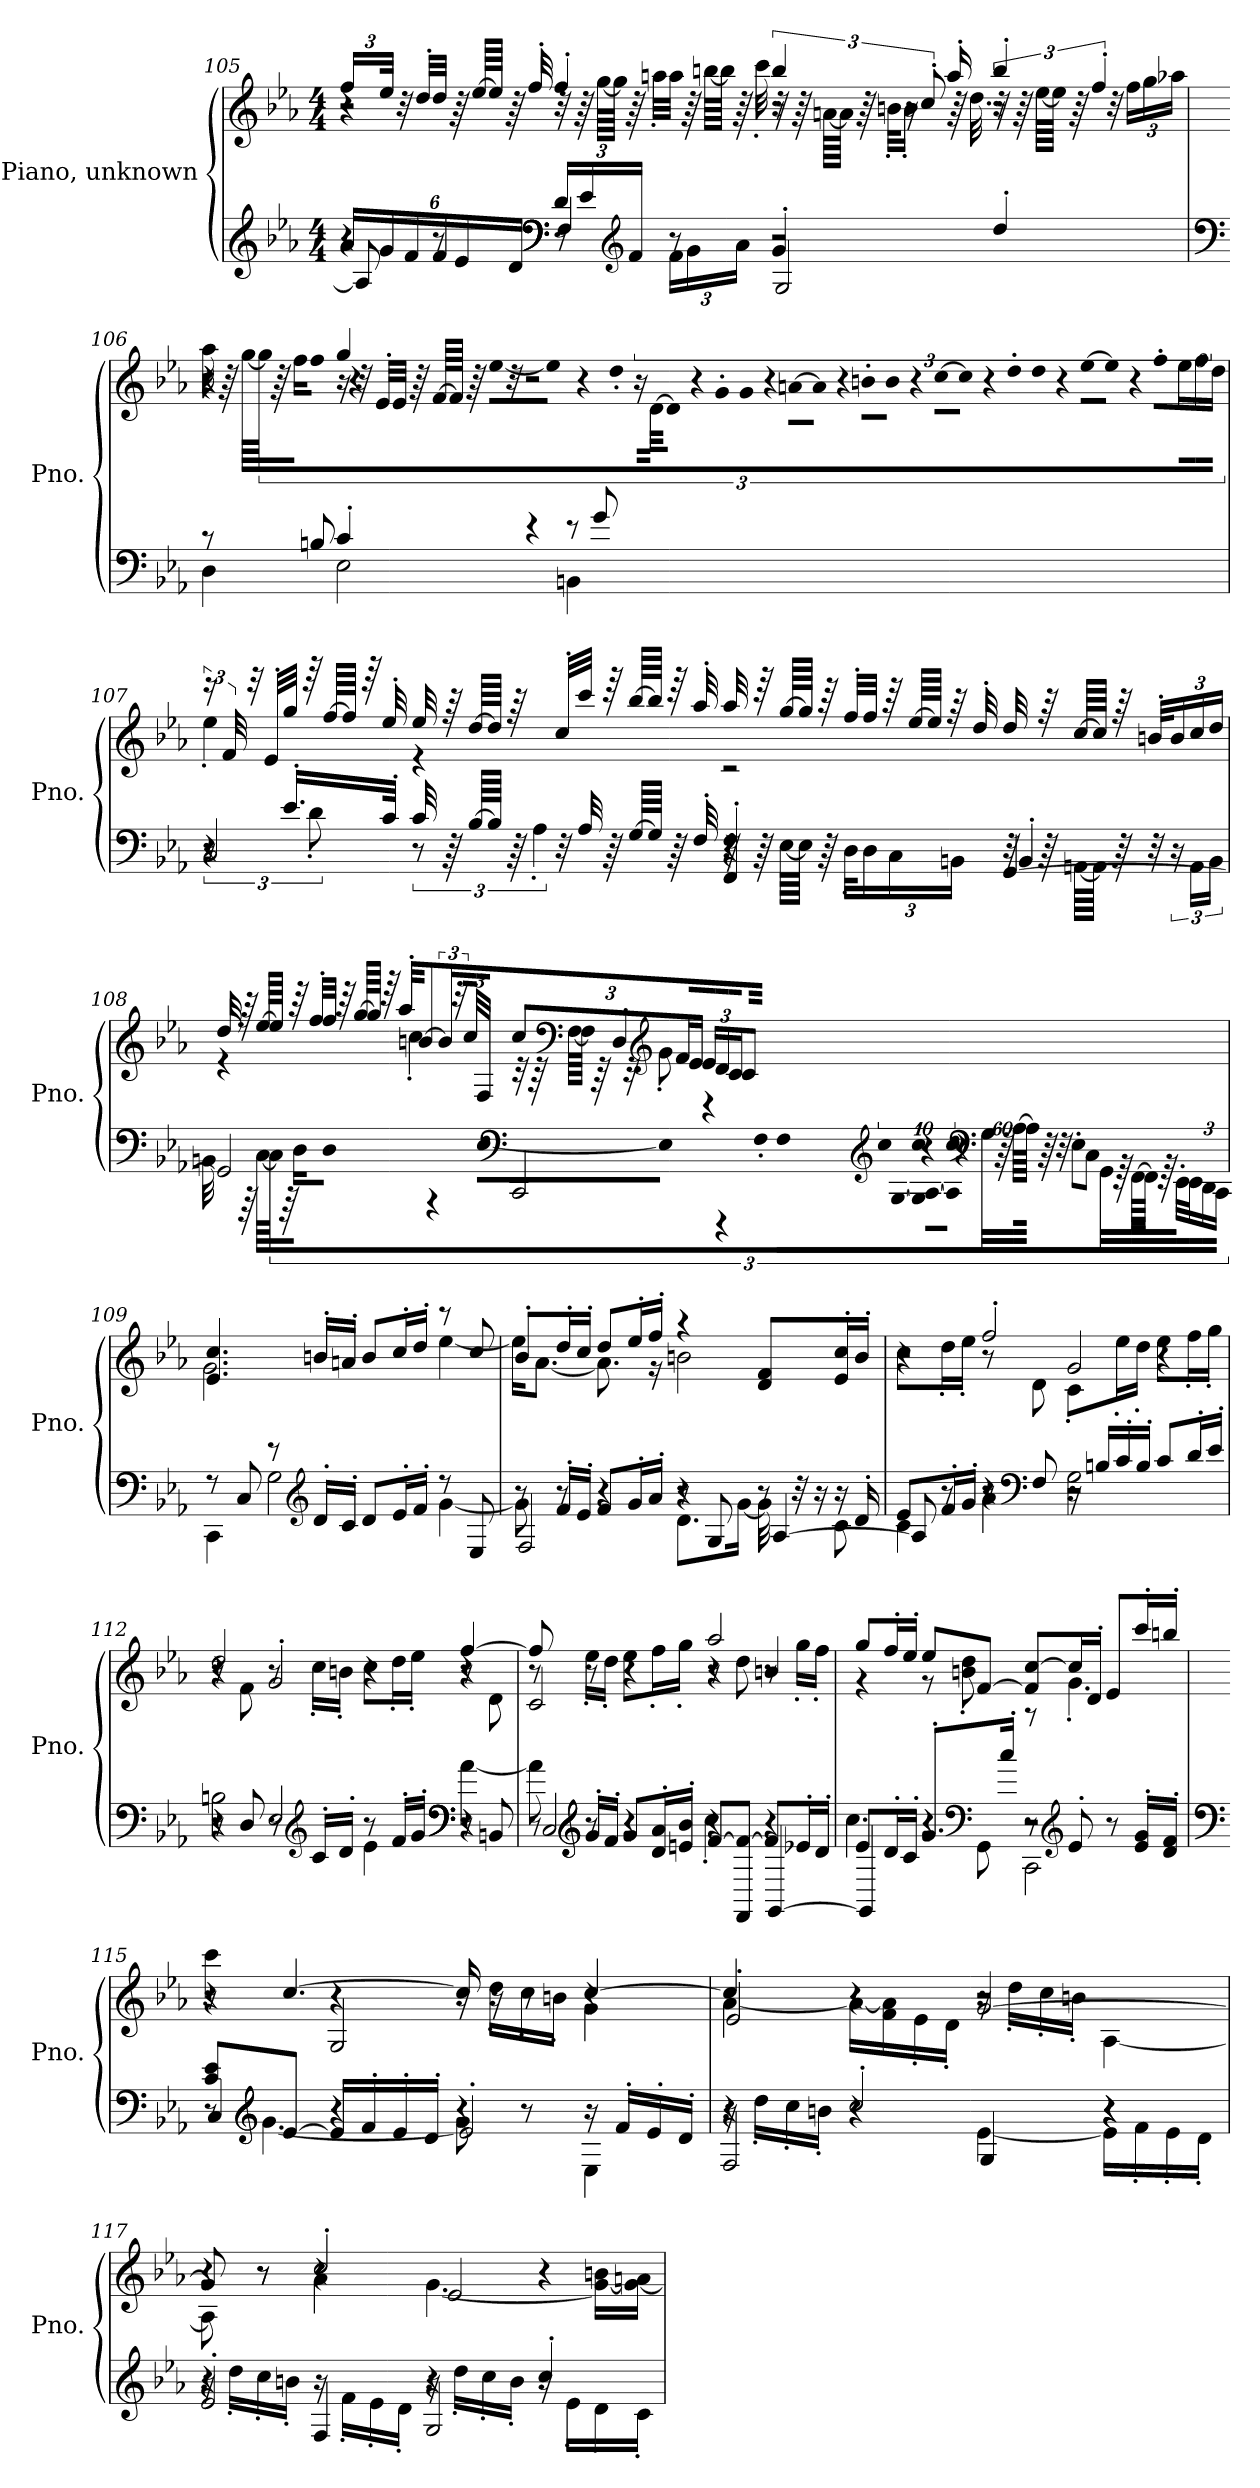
**kern	**kern
*part1	*part1
*staff2	*staff1
*I"Piano, unknown	*
*I'Pno.	*
!!LO:PB:g=z
*clefG2	*clefG2
*k[b-e-a-]	*k[b-e-a-]
*M4/4	*M4/4
=105	=105
*	*^
*	*	*^
*Xbrackettup	*	*	*Xbrackettup
*^	*	*	*
*	*^	*	*	*
24a-/LL	4r	8A-/]	2r	4r	24ff/LL
24g/	.	.	.	.	48ee-/JJk
.	.	.	.	.	32r
24f/	.	.	.	.	.
.	.	.	.	.	32dd'/LLL
24f/	.	8r	.	.	32dd/JJJ
.	.	.	.	.	64r
24e-/	.	.	.	.	.
.	.	.	.	.	[64ee-/LLLL
.	.	.	.	.	64ee-/JJJJ]
.	.	.	.	.	64r
24d/JJ	.	.	.	.	.
.	.	.	.	.	32ff'/
*clefF4	*	*	*	*	*
24d/LL	8r	4F/	.	32r	4ff'/
.	.	.	.	64r	.
24e-/	.	.	.	.	.
.	.	.	.	[64gg\LLLL	.
.	.	.	.	64gg\JJJJ]	.
.	.	.	.	64r	.
*clefG2	*	*	*	*	*
24f/JJ	.	.	.	.	.
.	.	.	.	32aan'\LLL	.
8r	24f\LL	.	.	32aa\JJJ	.
.	.	.	.	64r	.
.	24g\	.	.	.	.
.	.	.	.	[64bbn\LLLL	.
.	.	.	.	64bb\JJJJ]	.
.	.	.	.	64r	.
.	24a-\JJ	.	.	.	.
.	.	.	.	32ccc'\	.
*	*	*	*	*	*brackettup
4g'/	2r	2G/	8r	32r	6bb/
.	.	.	.	64r	.
.	.	.	.	[64an\LLLL	.
.	.	.	.	64a\JJJJ]	.
.	.	.	.	64r	.
.	.	.	.	32bn'\KLL	.
.	.	.	16r	16b'\JJ	.
.	.	.	.	.	12cc'/
.	.	.	16aa'/	64r	.
.	.	.	.	32.dd\	.
4dd'/	.	.	4bb'/	32r	12r
.	.	.	.	64r	.
.	.	.	.	[64ee-\LLLL	.
.	.	.	.	64ee-\JJJJ]	.
.	.	.	.	64r	.
.	.	.	.	.	6ff'/
.	.	.	.	32r	.
*	*	*	*	*Xbrackettup	*
.	.	.	.	24ff\LL	.
.	.	.	.	24gg\	.
.	.	.	.	24aa-X\JJ	.
*v	*v	*v	*	*	*
!!LO:LB:g=z	!!	!!
=106	=106	=106	=106
*clefF4	*	*	*
*^	*	*	*
8r	4D\	4r	32aa-\	4r
.	.	.	64r	.
.	.	.	[64gg\LLLL	.
*	*	*	*brackettup	*
.	.	.	96gg\JJJJ]	.
.	.	.	96r	.
.	.	.	24ff\LL	.
8Bn/	.	.	32ff\JJk	.
.	.	.	64r	.
.	.	.	[64ee-\LLLL	.
.	.	.	64ee-\JJJJ]	.
.	.	.	64r	.
.	.	.	32dd'\	.
4c'/	2E-\	4gg/	24r	16r
.	.	.	[48d\KKL	.
.	.	.	8d\J]	32r
.	.	.	.	32e-'/LLL
.	.	.	.	32e-/JJJ
.	.	.	.	64r
.	.	.	.	[64f/LLLL
.	.	.	32r	64f/JJJJ]
.	.	.	.	64r
.	.	.	32g'\	32r
4r	.	2r	32g\	2r
.	.	.	64r	.
.	.	.	[64an\LLLL	.
.	.	.	64a\JJJJ]	.
.	.	.	64r	.
.	.	.	32bn'\LLL	.
.	.	.	32b\JJJ	.
.	.	.	64r	.
.	.	.	[64cc\LLLL	.
.	.	.	64cc\JJJJ]	.
.	.	.	64r	.
.	.	.	32dd'\	.
8r	4BBn\	.	32dd\	.
.	.	.	64r	.
.	.	.	[64ee-\LLLL	.
.	.	.	64ee-\JJJJ]	.
.	.	.	64r	.
.	.	.	32ff'\KLL	.
*	*	*	*Xbrackettup	*
8g/	.	.	24ee-\	.
.	.	.	24ff\	.
.	.	.	24dd\JJ	.
*	*	*v	*v	*v
!!LO:LB:g=z
=107	=107	=107
*	*brackettup	*brackettup
*	*^	*^
8r	6r	2C/	24r	4ee-'\
.	.	.	48f/	.
.	.	.	32r	.
.	.	.	32e-'/LLL	.
16.e-'/LL	.	.	32gg/JJJ	.
.	.	.	64r	.
.	12d'\	.	.	.
.	.	.	[64ff/LLLL	.
.	.	.	64ff/JJJJ]	.
.	.	.	64r	.
32c'/JJk	.	.	32ee-'/	.
32c/	12r	.	32ee-/	4r
64r	.	.	64r	.
[64B-/LLLL	.	.	[64dd/LLLL	.
64B-/JJJJ]	.	.	64dd/JJJJ]	.
64r	.	.	64r	.
.	6A-'\	.	.	.
32r	.	.	32cc'/LLL	.
32A-/	.	.	32ccc/JJJ	.
64r	.	.	64r	.
[64G/LLLL	.	.	[64bb-/LLLL	.
64G/JJJJ]	.	.	64bb-/JJJJ]	.
64r	.	.	64r	.
32F'/	.	.	32aa-'/	.
4FF/' 4F/'	32r	4r	32aa-/	2r
.	64r	.	64r	.
.	[64E-\LLLL	.	[64gg/LLLL	.
.	64E-\JJJJ]	.	64gg/JJJJ]	.
.	64r	.	64r	.
.	32D'\KLL	.	32ff'/LLL	.
*	*Xbrackettup	*	*	*
.	24D\	.	32ff/JJJ	.
.	.	.	64r	.
.	24C\	.	.	.
.	.	.	[64ee-/LLLL	.
.	.	.	64ee-/JJJJ]	.
.	.	.	64r	.
.	24BBn\JJ	.	.	.
.	.	.	32dd'/	.
[4GG/	32r	4BB'/	32dd/	.
.	64r	.	64r	.
.	[64AAn\LLLL	.	[64cc/LLLL	.
.	64AA\JJJJ]	.	64cc/JJJJ]	.
.	64r	.	64r	.
.	32r	.	32bn'/KLL	.
*	*brackettup	*	*Xbrackettup	*
.	24r	.	24b/	.
.	24AA\LL	.	24cc/	.
.	24BB\JJ	.	24dd/JJ	.
*	*v	*v	*	*
!!LO:LB:g=z	!!
=108	=108	=108	=108
2GG/]	32BBn\	32dd/	4r
.	64r	64r	.
.	[64C\LLLL	[64ee-/LLLL	.
.	96C\JJJJ]	64ee-/JJJJ]	.
.	96r	.	.
.	.	64r	.
.	24D\LL	.	.
.	.	32ff'/LLL	.
.	32D\JJk	32ff/JJJ	.
.	64r	64r	.
.	[64E-\LLLL	[64gg/LLLL	.
.	64E-\JJJJ]	64gg/JJJJ]	.
.	64r	64r	.
.	32F'\	32aa-'/KKL	.
!	!LO:N:vis=32	!	!
.	1920%53F\LLL	[8bn/	4cc'\
*clefG2	*	*	*
!	!LO:N:vis=64	!	!
.	640%9cc\L	.	.
!	!LO:N:vis=64	!	!
.	[640%9G\	.	.
!	!LO:N:vis=64	!	!
.	640%9G\] 640%9cc\JJJJ	.	.
!	!LO:N:vis=64	!	!
.	640%9r	.	.
!	!LO:N:vis=64	!	!
.	[640%9A-\LLLL	.	.
!	!LO:N:vis=64	!	!
.	640%9A-\] 640%9cc\JJJJ	.	.
!	!LO:N:vis=64	!	!
.	640%9r	.	.
*clefF4	*	*	*
*	*	*brackettup	*
.	.	24b/Jk]	.
.	32G\	.	.
.	64r	.	.
.	.	48r	.
.	[64A-\LLLL	.	.
.	.	48cc/KLL	.
.	64A-\JJJJ]	.	.
.	64r	.	.
.	.	24F/JJ	.
.	32r	.	.
*	*	*Xbrackettup	*
2CC/	.	12cc/L	32r
.	8E-'\L	.	.
.	.	.	64r
*	*	*clefF4	*
.	.	.	[64F\LLLL
.	.	.	64F\JJJJ]
.	.	.	64r
.	.	12D'/	.
.	.	.	32r
*	*	*clefG2	*
.	.	.	8g'\
.	8C\J	.	.
.	.	24f/L	.
.	.	24e-/JJ	.
.	.	24e-/LL	4r
.	32GG\	.	.
.	64r	.	.
.	.	24d/	.
.	[64FF\LLLL	.	.
.	64FF\JJJJ]	.	.
.	64r	.	.
.	.	24c/J	.
.	32EE-'\KLL	.	.
.	.	8c/J	.
*	*Xbrackettup	*	*
.	24EE-\	.	.
.	24DD\	.	.
.	24CC\JJ	.	.
960ryy	.	960ryy	960ryy
!!LO:LB:g=z	!!
=109	=109	=109	=109
8r	4CC\	4.e-/ 4.cc/	2.g\
8C/	.	.	.
8r	2G\	.	.
*clefG2	*	*	*
16d'/LL	.	16bn'/LL	.
16c'/JJ	.	16an'/JJ	.
8d/L	.	8b/L	.
16e-'/L	.	16cc'/L	.
16f'/JJ	.	16dd'/JJ	.
8r	[4g\	8r	[4ee-\
8E-/	.	8cc/	.
=110	=110	=110	=110
*	*^	*	*
8r	8g\]	2F/	8b-'/L	16ee-\KL]
.	.	.	.	[8.a-\J
16f'/LL	8r	.	16dd'/L	.
16e-'/JJ	.	.	16cc'/JJ	.
8f/L	4r	.	8dd/L	8.a-\]
16g'/L	.	.	16ee-'/L	.
16a-'/JJ	.	.	16ff'/JJ	16r
4r	8.d\L	8r	4r	2bn\
.	.	8G/	.	.
.	[16g\Jk	.	.	.
8r	32g\]	[4A-/	8d/ 8f/L	.
.	32r	.	.	.
.	16r	.	.	.
16r	8c\	.	16e-/' 16cc/'L	.
16d'/	.	.	16b'/JJ	.
!!LO:LB:g=z
=111	=111	=111	=111	=111
*	*	*	*	*^
8e-/L	4c\	8A-/]	4r	8cc\L	2r
16f'/L	.	8r	.	16dd'\L	.
16g'/JJ	.	.	.	16ee-'\JJ	.
8r	4a-\	4r	2ff'/	8r	.
*clefF4	*	*	*	*	*
8F/	.	.	.	8d\	.
16r	2G\	2r	.	8c'\L	2g/
16Bn/LL	.	.	.	.	.
16c'/	.	.	.	16ee-'\L	.
16B'/JJ	.	.	.	16dd'\JJ	.
8c/L	.	.	4r	8ee-\L	.
16d'/L	.	.	.	16ff'\L	.
16e-'/JJ	.	.	.	16gg'\JJ	.
=112	=112	=112	=112	=112	=112
8r	2Bn\	4r	2dd/	8r	4r
8D/	.	.	.	8f\	.
8r	.	2E-/	.	8r	2g'/
*clefG2	*	*	*	*	*
16c'/LL	.	.	.	16cc'\LL	.
16d'/JJ	.	.	.	16bn'\JJ	.
8r	4e-\	.	4r	8cc\L	.
16f'/LL	.	.	.	16dd'\L	.
16g'/JJ	.	.	.	16ee-'\JJ	.
*clefF4	*	*	*	*	*
8r	[4a-\	4r	[4ff/	8r	4r
8BBn/	.	.	.	8d\	.
!!LO:PB:g=z	!!	!!
=113	=113	=113	=113	=113	=113
8r	8a-\]	2C/	8ff/]	8r	2c/
*clefG2	*	*	*	*	*
16g'/LL	8r	.	8r	16ee-'\LL	.
16f'/JJ	.	.	.	16dd'\JJ	.
8g/L	4r	.	4r	8ee-\L	.
16d/' 16a-/'L	.	.	.	16ff'\L	.
16en/' 16b-/'JJ	.	.	.	16gg'\JJ	.
[8f/L	4cc'\	4r	2aa-/	8r	4r
8FF/ 8f/_J	.	.	.	8dd\	.
8f/L]	4r	[4GG/	.	8r	4bn/
16e-X'/L	.	.	.	16gg'\LL	.
16d'/JJ	.	.	.	16ff'\JJ	.
*	*	*	*	*v	*v
=114	=114	=114	=114	=114
8e-/L	4.cc\	4GG/]	8gg/L	4r
16d'/L	.	.	16ff'/L	.
16c'/JJ	.	.	16ee-'/JJ	.
8.g'/L	.	4r	8ee-/L	8r
*clefF4	*	*	*	*
.	8GG\	.	[8f/J	8bn\' 8dd\'
16cc'/Jk	.	.	.	.
8r	2CC\	2r	8f/] [8cc/L	8r
*clefG2	*	*	*	*
8e-'/	.	.	16cc/L]	4.g'\
.	.	.	16d'/JJ	.
8r	.	.	8e-/L	.
16e-/' 16g/'LL	.	.	16ccc'/L	.
16d/' 16f/'JJ	.	.	16bbn'/JJ	.
*	*	*	*v	*v
!!LO:LB:g=z
=115	=115	=115	=115
*clefF4	*	*	*
*	*	*	*^
*	*	*	*	*^
8c/ 8e-/L	8r	4C/	8r	4ccc'\	4r
*clefG2	*	*	*	*	*
[8e-/J	[4.g\	.	[4.cc/	.	.
16e-/LL]	.	4r	.	4r	2G/
16f'/	.	.	.	.	.
16e-'/	.	.	.	.	.
16d'/JJ	.	.	.	.	.
4r	8g\]	2e-'/	16cc/]	16r	.
.	.	.	16r	16dd'\LL	.
.	8r	.	8r	16cc'\	.
.	.	.	.	16bn'\JJ	.
16r	4E-\	.	[4cc/	4g\	4r
16f'/LL	.	.	.	.	.
16e-'/	.	.	.	.	.
16d'/JJ	.	.	.	.	.
=116	=116	=116	=116	=116	=116
4r	16r	2F/	4cc/]	[4a-\	2e-'/
.	16dd'\LL	.	.	.	.
.	16cc'\	.	.	.	.
.	16bn'\JJ	.	.	.	.
2cc'/	4r	.	4r	16a-\LL_	.
.	.	.	.	16f\ 16a-\]	.
.	.	.	.	16e-'\	.
.	.	.	.	16d'\JJ	.
.	[4e-\	4G/	2r	16r	[2g/
.	.	.	.	16dd'\LL	.
.	.	.	.	16cc'\	.
.	.	.	.	16bn'\JJ	.
4r	16e-\LL]	4r	.	[4A-\	.
.	16f'\	.	.	.	.
.	16e-'\	.	.	.	.
.	16d'\JJ	.	.	.	.
!!LO:LB:g=z	!!	!!
=117	=117	=117	=117	=117	=117
2e-'/	16r	4r	4r	8A-\]	8g/]
.	16dd'\LL	.	.	.	.
.	16cc'\	.	.	8r	8r
.	16bn'\JJ	.	.	.	.
.	16r	4F/	2cc'/	4a-\	4r
.	16f'\LL	.	.	.	.
.	16e-'\	.	.	.	.
.	16d'\JJ	.	.	.	.
4r	16r	2G/	.	[4.g\	2e-/
.	16dd'\LL	.	.	.	.
.	16cc'\	.	.	.	.
.	16b'\JJ	.	.	.	.
4cc'/	16r	.	4r	.	.
.	16e-'\LL	.	.	.	.
.	16d'\	.	.	16g\_ 16bn\LL	.
.	16c'\JJ	.	.	16g\_ 16an\JJ	.
*v	*v	*v	*	*	*
*	*v	*v	*v
=	=
*-	*-
